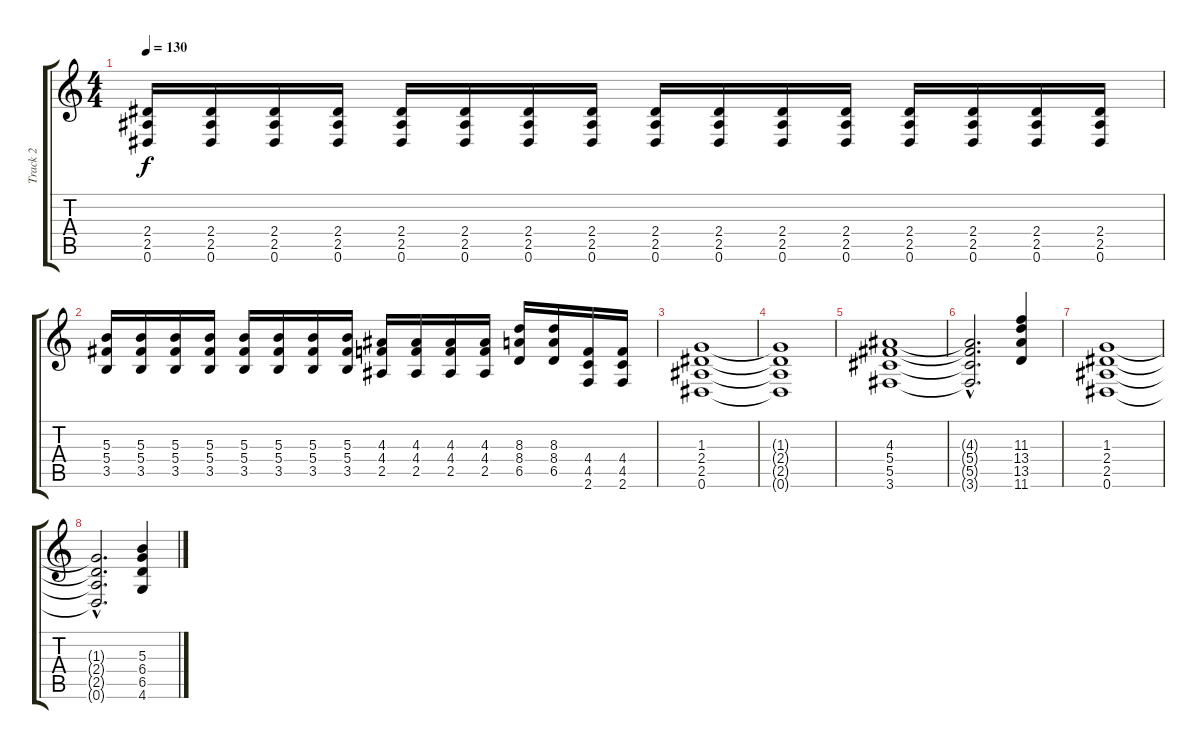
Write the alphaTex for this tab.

\track ("Track 2" "Track 2") {instrument distortionguitar}
\staff {score tabs}
\tuning (Eb4 Bb3 Gb3 Db3 Ab2 Eb2) {hide}
\ts (4 4)
\tempo 130
\clef g2
\ks c
(2.4 2.5 0.6).16{dy f} (2.4 2.5 0.6).16 (2.4 2.5 0.6).16 (2.4 2.5 0.6).16 (2.4 2.5 0.6).16 (2.4 2.5 0.6).16 (2.4 2.5 0.6).16 (2.4 2.5 0.6).16 (2.4 2.5 0.6).16 (2.4 2.5 0.6).16 (2.4 2.5 0.6).16 (2.4 2.5 0.6).16 (2.4 2.5 0.6).16 (2.4 2.5 0.6).16 (2.4 2.5 0.6).16 (2.4 2.5 0.6).16 |
(5.3 5.4 3.5).16 (5.3 5.4 3.5).16 (5.3 5.4 3.5).16 (5.3 5.4 3.5).16 (5.3 5.4 3.5).16 (5.3 5.4 3.5).16 (5.3 5.4 3.5).16 (5.3 5.4 3.5).16 (4.3 4.4 2.5).16 (4.3 4.4 2.5).16 (4.3 4.4 2.5).16 (4.3 4.4 2.5).16 (8.3 8.4 6.5).16 (8.3 8.4 6.5).16 (4.4 4.5 2.6).16 (4.4 4.5 2.6).16 |
(1.3 2.4 2.5 0.6).1 |
(1.3{t} 2.4{t} 2.5{t} 0.6{t}).1 |
(4.3 5.4 5.5 3.6).1 |
(4.3{hac t} 5.4{hac t} 5.5{hac t} 3.6{hac t}).2{d} (11.3 13.4 13.5 11.6).4 |
(1.3 2.4 2.5 0.6).1 |
(1.3{hac t} 2.4{hac t} 2.5{hac t} 0.6{hac t}).2{d} (5.3 6.4 6.5 4.6).4
